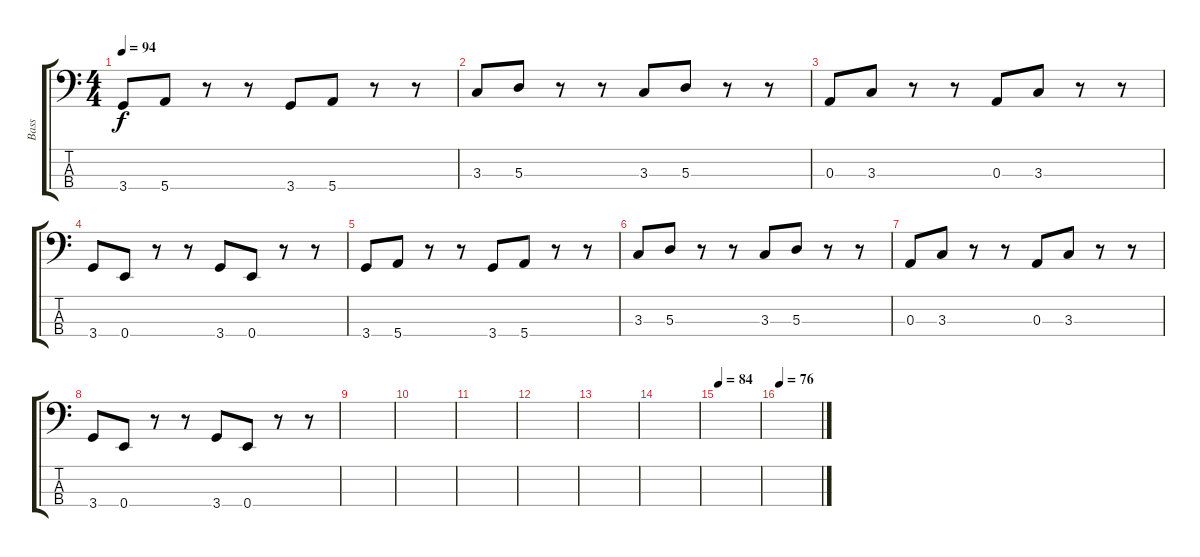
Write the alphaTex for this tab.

\track ("Bass" "Bass") {instrument electricbassfinger}
\staff {score tabs}
\tuning (G2 D2 A1 E1) {hide}
\ts (4 4)
\tempo 94
\clef f4
\ks c
3.4.8{dy f} 5.4.8 r.8 r.8 3.4.8 5.4.8 r.8 r.8 |
3.3.8 5.3.8 r.8 r.8 3.3.8 5.3.8 r.8 r.8 |
0.3.8 3.3.8 r.8 r.8 0.3.8 3.3.8 r.8 r.8 |
3.4.8 0.4.8 r.8 r.8 3.4.8 0.4.8 r.8 r.8 |
3.4.8 5.4.8 r.8 r.8 3.4.8 5.4.8 r.8 r.8 |
3.3.8 5.3.8 r.8 r.8 3.3.8 5.3.8 r.8 r.8 |
0.3.8 3.3.8 r.8 r.8 0.3.8 3.3.8 r.8 r.8 |
3.4.8 0.4.8 r.8 r.8 3.4.8 0.4.8 r.8 r.8 |
|
|
|
|
|
|
\tempo 84
|
\tempo 76
